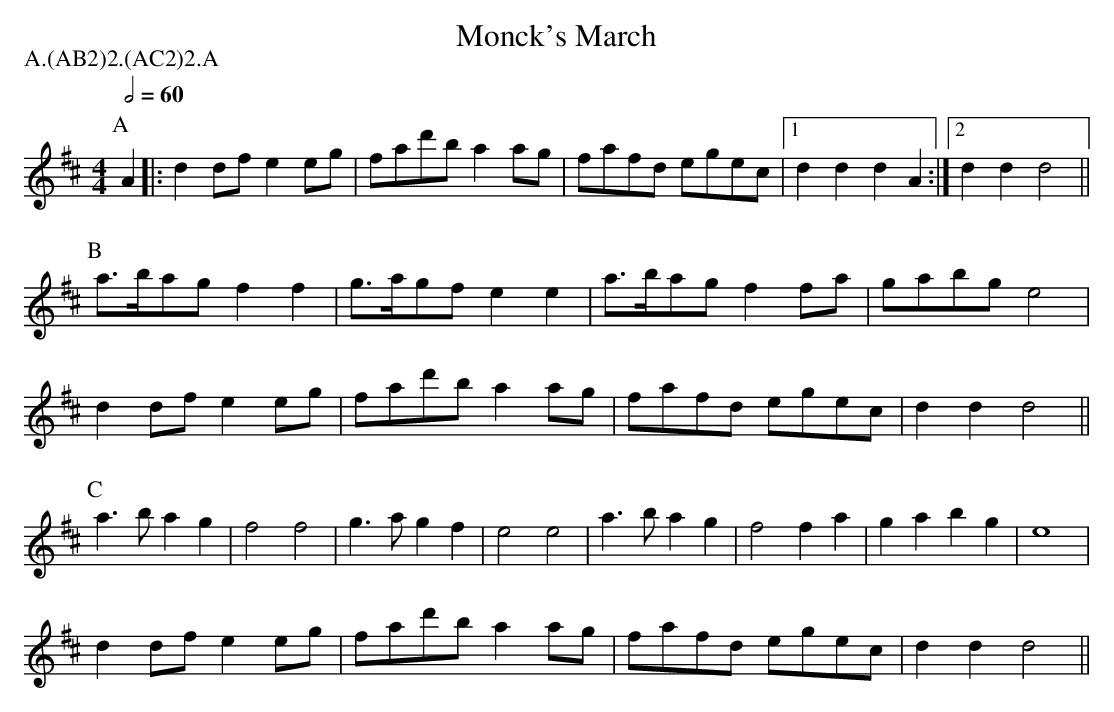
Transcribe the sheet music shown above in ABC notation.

X:1
T:Monck's March
P:A.(AB2)2.(AC2)2.A
M:4/4
L:1/8
Q:1/2=60
K:Dmaj
P:A
A2 |: d2 df e2 eg | fad'b a2 ag | fafd egec |\
 [1 d2 d2 d2 A2 :| [2 d2 d2 d4 ||
P:B
a>bag f2 f2 | g>agf e2 e2 | a>bag f2 fa | gabg e4 |
d2 df e2 eg | fad'b a2 ag | fafd egec| d2 d2 d4 ||
P:C
a3 b a2 g2 | f4 f4 | g3 a g2 f2 | e4 e4 |\
a3 b a2 g2 | f4 f2 a2 | g2 a2 b2 g2 | e8 |
d2 df e2 eg | fad'b a2 ag | fafd egec| d2 d2 d4 ||
